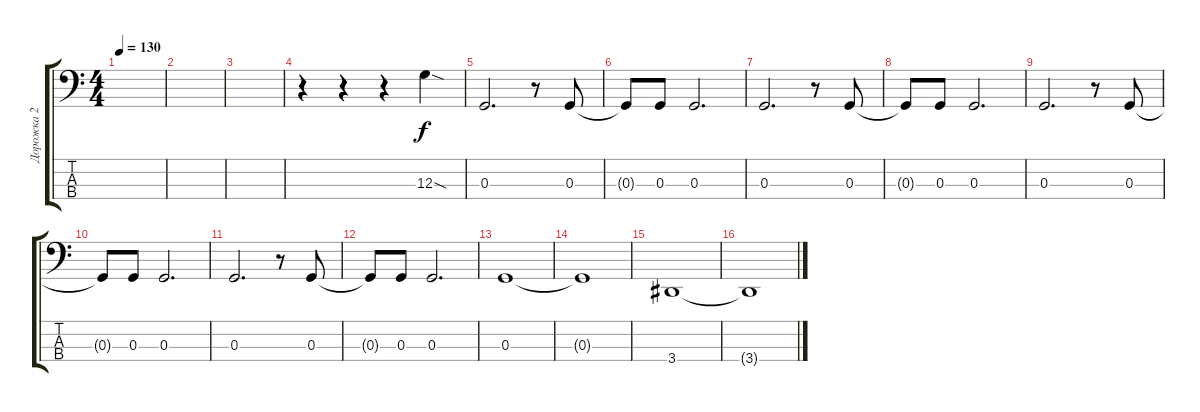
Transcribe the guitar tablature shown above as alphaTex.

\track ("Дорожка 2" "Дорожка 2") {instrument electricbassfinger}
\staff {score tabs}
\tuning (F2 C2 G1 C1) {hide}
\ts (4 4)
\tempo 130
\clef f4
\ks c
|
|
|
r.4 r.4 r.4 12.3{sod}.4 |
0.3.2{d} r.8 0.3.8 |
0.3{t}.8 0.3.8 0.3.2{d} |
0.3.2{d} r.8 0.3.8 |
0.3{t}.8 0.3.8 0.3.2{d} |
0.3.2{d} r.8 0.3.8 |
0.3{t}.8 0.3.8 0.3.2{d} |
0.3.2{d} r.8 0.3.8 |
0.3{t}.8 0.3.8 0.3.2{d} |
0.3.1 |
0.3{t}.1 |
3.4.1 |
3.4{t}.1
